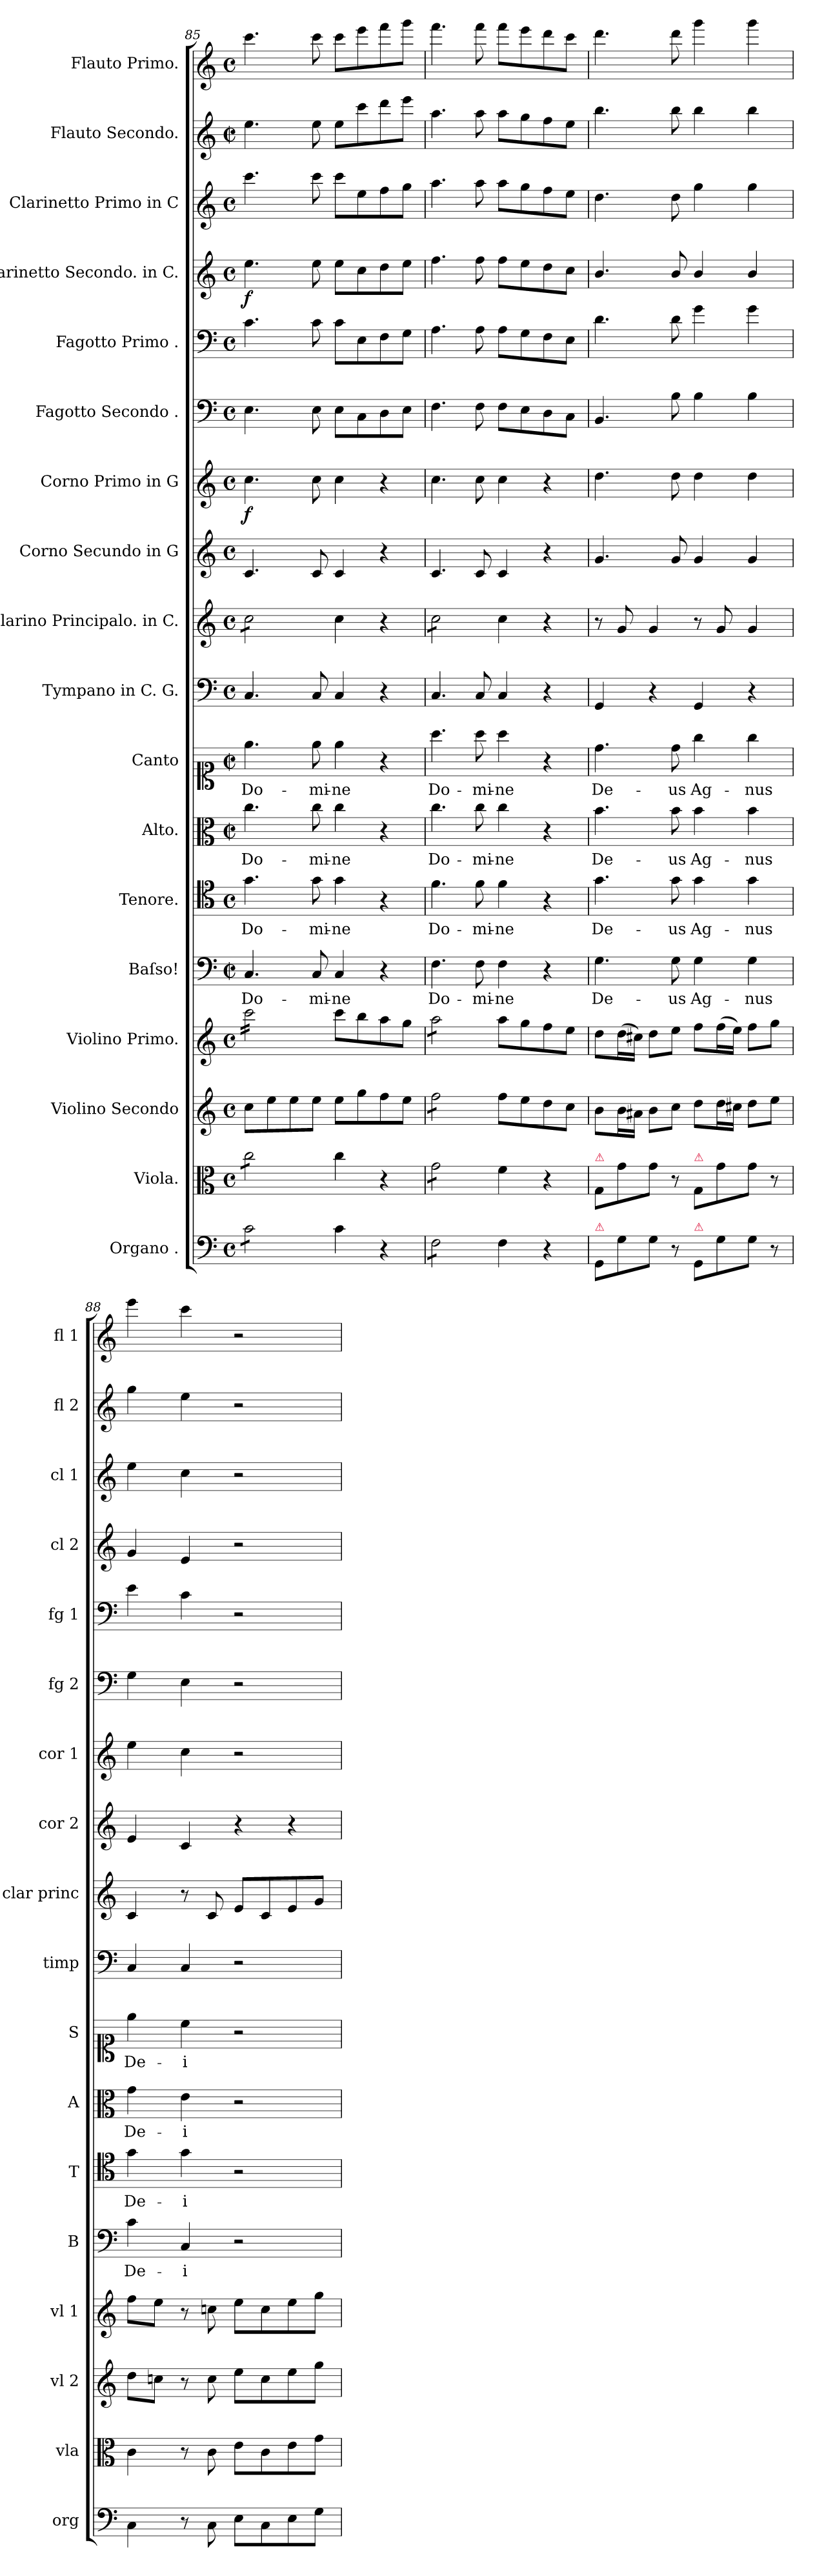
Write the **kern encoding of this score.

**kern	**kern	**kern	**kern	**kern	**text	**kern	**text	**kern	**text	**kern	**text	**kern	**kern	**kern	**kern	**dynam	**kern	**kern	**kern	**dynam	**kern	**kern	**kern
*part18	*part17	*part16	*part15	*part14	*part14	*part13	*part13	*part12	*part12	*part11	*part11	*part10	*part9	*part8	*part7	*part7	*part6	*part5	*part4	*part4	*part3	*part2	*part1
*staff18	*staff17	*staff16	*staff15	*staff14	*staff14	*staff13	*staff13	*staff12	*staff12	*staff11	*staff11	*staff10	*staff9	*staff8	*staff7	*staff7	*staff6	*staff5	*staff4	*staff4	*staff3	*staff2	*staff1
*I"Organo .	*I"Viola.	*I"Violino Secondo	*I"Violino Primo.	*I"Baſso!	*	*I"Tenore.	*	*I"Alto.	*	*I"Canto	*	*I"Tympano in C. G.	*I"Clarino Principalo. in C.	*I"Corno Secundo in G	*I"Corno Primo in G	*	*I"Fagotto Secondo .	*I"Fagotto Primo .	*I"Clarinetto Secondo. in C.	*	*I"Clarinetto Primo in C	*I"Flauto Secondo.	*I"Flauto Primo.
*I'org	*I'vla	*I'vl 2	*I'vl 1	*I'B	*	*I'T	*	*I'A	*	*I'S	*	*I'timp	*I'clar princ	*I'cor 2	*I'cor 1	*	*I'fg 2	*I'fg 1	*I'cl 2	*	*I'cl 1	*I'fl 2	*I'fl 1
*clefF4	*clefC3	*clefG2	*clefG2	*clefF4	*	*clefC4	*	*clefC3	*	*clefC1	*	*clefF4	*clefG2	*clefG2	*clefG2	*	*clefF4	*clefF4	*clefG2	*	*clefG2	*clefG2	*clefG2
*k[]	*k[]	*k[]	*k[]	*k[]	*	*k[]	*	*k[]	*	*k[]	*	*k[]	*k[]	*k[]	*k[]	*	*k[]	*k[]	*k[]	*	*k[]	*k[]	*k[]
*C:	*C:	*C:	*C:	*C:	*	*C:	*	*C:	*	*C:	*	*C:	*C:	*C:	*C:	*	*C:	*C:	*C:	*	*C:	*C:	*C:
*M4/4	*M4/4	*M4/4	*M4/4	*M4/4	*	*M4/4	*	*M4/4	*	*M4/4	*	*M4/4	*M4/4	*M4/4	*M4/4	*	*M4/4	*M4/4	*M4/4	*	*M4/4	*M4/4	*M4/4
*met(c)	*met(c)	*met(c)	*met(c)	*met(c|)	*	*met(c)	*	*met(c|)	*	*met(c|)	*	*met(c)	*met(c)	*met(c)	*met(c)	*	*met(c)	*met(c)	*met(c)	*	*met(c)	*met(c|)	*met(c)
=85	=85	=85	=85	=85	=85	=85	=85	=85	=85	=85	=85	=85	=85	=85	=85	=85	=85	=85	=85	=85	=85	=85	=85
!	!	!	!	!	!	!	!	!	!	!	!	!	!LO:TX:a:t=||||	!	!	!	!	!	!	!	!	!	!
!	!	!	!LO:TX:a:t=....	!	!	!	!	!	!	!	!	!	!	!	!	!	!	!	!	!	!	!	!
!	!	!	!LO:TX:b:t=[coda]	!	!	!	!	!	!	!	!	!	!	!	!	!	!	!	!	!	!	!	!
*tremolo	*	*	*	*	*	*	*	*	*	*	*	*	*	*	*	*	*	*	*	*	*	*	*
*	*tremolo	*	*	*	*	*	*	*	*	*	*	*	*	*	*	*	*	*	*	*	*	*	*
*	*	*	*tremolo	*	*	*	*	*	*	*	*	*	*	*	*	*	*	*	*	*	*	*	*
*	*	*	*	*	*	*	*	*	*	*	*	*	*tremolo	*	*	*	*	*	*	*	*	*	*
8c\L	8cc\L	8cc\L	16ccc\LL	4.C/	Do-	4.g\	Do-	4.cc\	Do-	4.ee\	Do-	4.C/	8cc\L	4.c/	4.cc\	f	4.E\	4.c\	4.ee\	f	4.ccc\	4.ee\	4.ccc\
.	.	.	16ccc\	.	.	.	.	.	.	.	.	.	.	.	.	.	.	.	.	.	.	.	.
8c\	8cc\	8ee\	16ccc\	.	.	.	.	.	.	.	.	.	8cc\	.	.	.	.	.	.	.	.	.	.
.	.	.	16ccc\	.	.	.	.	.	.	.	.	.	.	.	.	.	.	.	.	.	.	.	.
8c\	8cc\	8ee\	16ccc\	.	.	.	.	.	.	.	.	.	8cc\	.	.	.	.	.	.	.	.	.	.
.	.	.	16ccc\	.	.	.	.	.	.	.	.	.	.	.	.	.	.	.	.	.	.	.	.
8c\J	8cc\J	8ee\J	16ccc\	8C/	-mi-	8g\	-mi-	8cc\	-mi-	8ee\	-mi-	8C/	8cc\J	8c/	8cc\	.	8E\	8c\	8ee\	.	8ccc\	8ee\	8ccc\
*	*	*	*	*	*	*	*	*	*	*	*	*	*Xtremolo	*	*	*	*	*	*	*	*	*	*
*	*Xtremolo	*	*	*	*	*	*	*	*	*	*	*	*	*	*	*	*	*	*	*	*	*	*
*Xtremolo	*	*	*	*	*	*	*	*	*	*	*	*	*	*	*	*	*	*	*	*	*	*	*
.	.	.	16ccc\JJ	.	.	.	.	.	.	.	.	.	.	.	.	.	.	.	.	.	.	.	.
*	*	*	*Xtremolo	*	*	*	*	*	*	*	*	*	*	*	*	*	*	*	*	*	*	*	*
4c\	4cc\	8ee\L	8ccc\L	4C/	-ne	4g\	-ne	4cc\	-ne	4ee\	-ne	4C/	4cc\	4c/	4cc\	.	8E\L	8c\L	8ee\L	.	8ccc\L	8ee\L	8ccc\L
.	.	8gg\	8bb\	.	.	.	.	.	.	.	.	.	.	.	.	.	8C\	8E\	8cc\	.	8ee\	8ccc\	8eee\
4r	4r	8ff\	8aa\	4r	.	4r	.	4r	.	4r	.	4r	4r	4r	4r	.	8D\	8F\	8dd\	.	8ff\	8ddd\	8fff\
.	.	8ee\J	8gg\J	.	.	.	.	.	.	.	.	.	.	.	.	.	8E\J	8G\J	8ee\J	.	8gg\J	8eee\J	8ggg\J
=86	=86	=86	=86	=86	=86	=86	=86	=86	=86	=86	=86	=86	=86	=86	=86	=86	=86	=86	=86	=86	=86	=86	=86
!	!	!	!	!	!	!	!	!	!	!	!	!	!LO:TX:a:t=||||	!	!	!	!	!	!	!	!	!	!
!	!	!	!LO:TX:a:t=....	!	!	!	!	!	!	!	!	!	!	!	!	!	!	!	!	!	!	!	!
!	!LO:TX:a:color=limegreen:t=S	!	!	!	!	!	!	!	!	!	!	!	!	!	!	!	!	!	!	!	!	!	!
!	!	!	!	!	!LO:LY:i	!	!LO:LY:i	!	!LO:LY:i	!	!LO:LY:i	!	!	!	!	!	!	!	!	!	!	!	!
*tremolo	*	*	*	*	*	*	*	*	*	*	*	*	*	*	*	*	*	*	*	*	*	*	*
*	*tremolo	*	*	*	*	*	*	*	*	*	*	*	*	*	*	*	*	*	*	*	*	*	*
*	*	*tremolo	*	*	*	*	*	*	*	*	*	*	*	*	*	*	*	*	*	*	*	*	*
*	*	*	*tremolo	*	*	*	*	*	*	*	*	*	*	*	*	*	*	*	*	*	*	*	*
*	*	*	*	*	*	*	*	*	*	*	*	*	*tremolo	*	*	*	*	*	*	*	*	*	*
8F\L	8g\L	8ff\L	8aa\L	4.F\	Do-	4.f\	Do-	4.cc\	Do-	4.aa\	Do-	4.C/	8cc\L	4.c/	4.cc\	.	4.F\	4.A\	4.ff\	.	4.aa\	4.aa\	4.fff\
8F\	8g\	8ff\	8aa\	.	.	.	.	.	.	.	.	.	8cc\	.	.	.	.	.	.	.	.	.	.
8F\	8g\	8ff\	8aa\	.	.	.	.	.	.	.	.	.	8cc\	.	.	.	.	.	.	.	.	.	.
!	!	!	!	!	!LO:LY:i	!	!LO:LY:i	!	!LO:LY:i	!	!LO:LY:i	!	!	!	!	!	!	!	!	!	!	!	!
8F\J	8g\J	8ff\J	8aa\J	8F\	-mi-	8f\	-mi-	8cc\	-mi-	8aa\	-mi-	8C/	8cc\J	8c/	8cc\	.	8F\	8A\	8ff\	.	8aa\	8aa\	8fff\
*	*	*	*	*	*	*	*	*	*	*	*	*	*Xtremolo	*	*	*	*	*	*	*	*	*	*
*	*	*	*Xtremolo	*	*	*	*	*	*	*	*	*	*	*	*	*	*	*	*	*	*	*	*
*	*	*Xtremolo	*	*	*	*	*	*	*	*	*	*	*	*	*	*	*	*	*	*	*	*	*
*	*Xtremolo	*	*	*	*	*	*	*	*	*	*	*	*	*	*	*	*	*	*	*	*	*	*
*Xtremolo	*	*	*	*	*	*	*	*	*	*	*	*	*	*	*	*	*	*	*	*	*	*	*
!	!	!	!	!	!LO:LY:i	!	!LO:LY:i	!	!LO:LY:i	!	!LO:LY:i	!	!	!	!	!	!	!	!	!	!	!	!
4F\	4f\	8ff\L	8aa\L	4F\	-ne	4f\	-ne	4cc\	-ne	4aa\	-ne	4C/	4cc\	4c/	4cc\	.	8F\L	8A\L	8ff\L	.	8aa\L	8aa\L	8fff\L
.	.	8ee\	8gg\	.	.	.	.	.	.	.	.	.	.	.	.	.	8E\	8G\	8ee\	.	8gg\	8gg\	8eee\
4r	4r	8dd\	8ff\	4r	.	4r	.	4r	.	4r	.	4r	4r	4r	4r	.	8D\	8F\	8dd\	.	8ff\	8ff\	8ddd\
.	.	8cc\J	8ee\J	.	.	.	.	.	.	.	.	.	.	.	.	.	8C\J	8E\J	8cc\J	.	8ee\J	8ee\J	8ccc\J
=87	=87	=87	=87	=87	=87	=87	=87	=87	=87	=87	=87	=87	=87	=87	=87	=87	=87	=87	=87	=87	=87	=87	=87
!	!LO:TX:a:color=crimson:t=⚠	!	!	!	!	!	!	!	!	!	!	!	!	!	!	!	!	!	!	!	!	!	!
!LO:TX:a:color=crimson:t=⚠	!	!	!	!	!	!	!	!	!	!	!	!	!	!	!	!	!	!	!	!	!	!	!
8GG/L	8G/L	8b\L	8dd\L	4.G\	De-	4.g\	De-	4.b\	De-	4.dd\	De-	4GG/	8r	4.g/	4.dd\	.	4.BB/	4.d\	4.b/	.	4.dd\	4.bb\	4.ddd\
8G\	8g\	16b\L	(16dd\L	.	.	.	.	.	.	.	.	.	8g/	.	.	.	.	.	.	.	.	.	.
.	.	16a#X\JJ	16cc#X\JJ)	.	.	.	.	.	.	.	.	.	.	.	.	.	.	.	.	.	.	.	.
8G\J	8g\J	8b\L	8dd\L	.	.	.	.	.	.	.	.	4r	4g/	.	.	.	.	.	.	.	.	.	.
8r	8r	8cc\J	8ee\J	8G\	-us	8g\	-us	8b\	-us	8dd\	-us	.	.	8g/	8dd\	.	8B\	8d\	8b/	.	8dd\	8bb\	8ddd\
!	!LO:TX:a:color=crimson:t=⚠	!	!	!	!	!	!	!	!	!	!	!	!	!	!	!	!	!	!	!	!	!	!
!LO:TX:a:color=crimson:t=⚠	!	!	!	!	!	!	!	!	!	!	!	!	!	!	!	!	!	!	!	!	!	!	!
8GG/L	8G/L	8dd\L	8ff\L	4G\	Ag-	4g\	Ag-	4b\	Ag-	4gg\	Ag-	4GG/	8r	4g/	4dd\	.	4B\	4g\	4b/	.	4gg\	4bb\	4ggg\
8G\	8g\	16dd\L	(16ff\L	.	.	.	.	.	.	.	.	.	8g/	.	.	.	.	.	.	.	.	.	.
.	.	16cc#X\JJ	16ee\JJ)	.	.	.	.	.	.	.	.	.	.	.	.	.	.	.	.	.	.	.	.
8G\J	8g\J	8dd\L	8ff\L	4G\	-nus	4g\	-nus	4b\	-nus	4gg\	-nus	4r	4g/	4g/	4dd\	.	4B\	4g\	4b/	.	4gg\	4bb\	4ggg\
8r	8r	8ee\J	8gg\J	.	.	.	.	.	.	.	.	.	.	.	.	.	.	.	.	.	.	.	.
=88	=88	=88	=88	=88	=88	=88	=88	=88	=88	=88	=88	=88	=88	=88	=88	=88	=88	=88	=88	=88	=88	=88	=88
4C\	4c\	8dd\L	8ff\L	4c\	De-	4g\	De-	4g\	De-	4ee\	De-	4C/	4c/	4e/	4ee\	.	4G\	4e\	4g/	.	4ee\	4gg\	4eee\
.	.	8ccn\J	8ee\J	.	.	.	.	.	.	.	.	.	.	.	.	.	.	.	.	.	.	.	.
8r	8r	8r	8r	4C/	-i	4g\	-i	4e\	-i	4cc\	-i	4C/	8r	4c/	4cc\	.	4E\	4c\	4e/	.	4cc\	4ee\	4ccc\
8C\	8c\	8cc\	8ccn\	.	.	.	.	.	.	.	.	.	8c/	.	.	.	.	.	.	.	.	.	.
8E\L	8e\L	8ee\L	8ee\L	2r	.	2r	.	2r	.	2r	.	2r	8e/L	4r	2r	.	2r	2r	2r	.	2r	2r	2r
8C\	8c\	8cc\	8cc\	.	.	.	.	.	.	.	.	.	8c/	.	.	.	.	.	.	.	.	.	.
8E\	8e\	8ee\	8ee\	.	.	.	.	.	.	.	.	.	8e/	4r	.	.	.	.	.	.	.	.	.
8G\J	8g\J	8gg\J	8gg\J	.	.	.	.	.	.	.	.	.	8g/J	.	.	.	.	.	.	.	.	.	.
=	=	=	=	=	=	=	=	=	=	=	=	=	=	=	=	=	=	=	=	=	=	=	=
*-	*-	*-	*-	*-	*-	*-	*-	*-	*-	*-	*-	*-	*-	*-	*-	*-	*-	*-	*-	*-	*-	*-	*-
